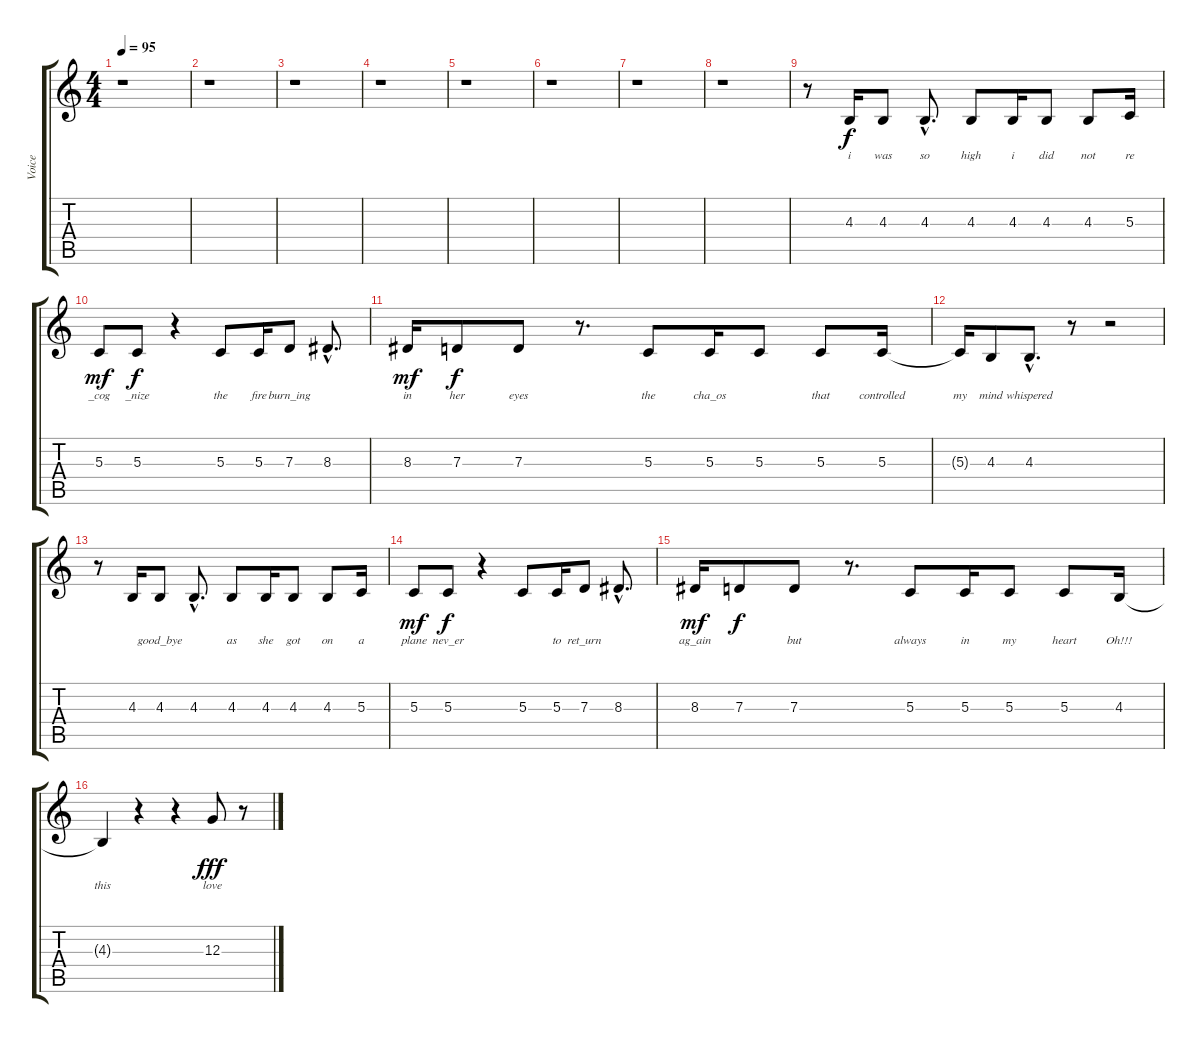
\track ("Voice" "Voice") {instrument clarinet}
\staff {score tabs}
\tuning (E4 B3 G3 D3 A2 E2) {hide}
\ts (4 4)
\tempo 95
\clef g2
\ks c
r.1{dy f instrument clarinet} |
r.1 |
r.1 |
r.1 |
r.1 |
r.1 |
r.1 |
r.1 |
r.8 4.3.16{lyrics (0 "i") lyrics (1 "") lyrics (2 "") lyrics (3 "") lyrics (4 "")} 4.3.8{lyrics (0 "was") lyrics (1 "") lyrics (2 "") lyrics (3 "") lyrics (4 "")} 4.3{hac}.8{d lyrics (0 "so") lyrics (1 "") lyrics (2 "") lyrics (3 "") lyrics (4 "")} 4.3.8{lyrics (0 "high") lyrics (1 "") lyrics (2 "") lyrics (3 "") lyrics (4 "")} 4.3.16{lyrics (0 "i") lyrics (1 "") lyrics (2 "") lyrics (3 "") lyrics (4 "")} 4.3.8{lyrics (0 "did") lyrics (1 "") lyrics (2 "") lyrics (3 "") lyrics (4 "")} 4.3.8{lyrics (0 "not") lyrics (1 "") lyrics (2 "") lyrics (3 "") lyrics (4 "")} 5.3.16{lyrics (0 "re") lyrics (1 "") lyrics (2 "") lyrics (3 "") lyrics (4 "")} |
5.3.8{lyrics (0 "_cog") lyrics (1 "") lyrics (2 "") lyrics (3 "") lyrics (4 "") dy mf} 5.3.8{lyrics (0 "_nize") lyrics (1 "") lyrics (2 "") lyrics (3 "") lyrics (4 "") dy f} r.4 5.3.8{lyrics (0 "the") lyrics (1 "") lyrics (2 "") lyrics (3 "") lyrics (4 "")} 5.3.16{lyrics (0 "fire") lyrics (1 "") lyrics (2 "") lyrics (3 "") lyrics (4 "")} 7.3.8{lyrics (0 "burn_ing") lyrics (1 "") lyrics (2 "") lyrics (3 "") lyrics (4 "")} 8.3{hac}.8{d lyrics (0 "") lyrics (1 "") lyrics (2 "") lyrics (3 "") lyrics (4 "")} |
8.3.16{lyrics (0 "in") lyrics (1 "") lyrics (2 "") lyrics (3 "") lyrics (4 "") dy mf} 7.3.8{lyrics (0 "her") lyrics (1 "") lyrics (2 "") lyrics (3 "") lyrics (4 "") dy f} 7.3.8{lyrics (0 "eyes") lyrics (1 "") lyrics (2 "") lyrics (3 "") lyrics (4 "")} r.8{d} 5.3.8{lyrics (0 "the") lyrics (1 "") lyrics (2 "") lyrics (3 "") lyrics (4 "")} 5.3.16{lyrics (0 "cha_os") lyrics (1 "") lyrics (2 "") lyrics (3 "") lyrics (4 "")} 5.3.8{lyrics (0 "") lyrics (1 "") lyrics (2 "") lyrics (3 "") lyrics (4 "")} 5.3.8{lyrics (0 "that") lyrics (1 "") lyrics (2 "") lyrics (3 "") lyrics (4 "")} 5.3.16{lyrics (0 "controlled") lyrics (1 "") lyrics (2 "") lyrics (3 "") lyrics (4 "")} |
5.3{t}.16{lyrics (0 "my") lyrics (1 "") lyrics (2 "") lyrics (3 "") lyrics (4 "")} 4.3.8{lyrics (0 "mind") lyrics (1 "") lyrics (2 "") lyrics (3 "") lyrics (4 "")} 4.3{hac}.8{d lyrics (0 "whispered") lyrics (1 "") lyrics (2 "") lyrics (3 "") lyrics (4 "")} r.8 r.2 |
r.8 4.3.16{lyrics (0 "") lyrics (1 "") lyrics (2 "") lyrics (3 "") lyrics (4 "")} 4.3.8{lyrics (0 "good_bye") lyrics (1 "") lyrics (2 "") lyrics (3 "") lyrics (4 "")} 4.3{hac}.8{d lyrics (0 "") lyrics (1 "") lyrics (2 "") lyrics (3 "") lyrics (4 "")} 4.3.8{lyrics (0 "as") lyrics (1 "") lyrics (2 "") lyrics (3 "") lyrics (4 "")} 4.3.16{lyrics (0 "she") lyrics (1 "") lyrics (2 "") lyrics (3 "") lyrics (4 "")} 4.3.8{lyrics (0 "got") lyrics (1 "") lyrics (2 "") lyrics (3 "") lyrics (4 "")} 4.3.8{lyrics (0 "on") lyrics (1 "") lyrics (2 "") lyrics (3 "") lyrics (4 "")} 5.3.16{lyrics (0 "a") lyrics (1 "") lyrics (2 "") lyrics (3 "") lyrics (4 "")} |
5.3.8{lyrics (0 "plane") lyrics (1 "") lyrics (2 "") lyrics (3 "") lyrics (4 "") dy mf} 5.3.8{lyrics (0 "nev_er") lyrics (1 "") lyrics (2 "") lyrics (3 "") lyrics (4 "") dy f} r.4 5.3.8{lyrics (0 "") lyrics (1 "") lyrics (2 "") lyrics (3 "") lyrics (4 "")} 5.3.16{lyrics (0 "to") lyrics (1 "") lyrics (2 "") lyrics (3 "") lyrics (4 "")} 7.3.8{lyrics (0 "ret_urn") lyrics (1 "") lyrics (2 "") lyrics (3 "") lyrics (4 "")} 8.3{hac}.8{d lyrics (0 "") lyrics (1 "") lyrics (2 "") lyrics (3 "") lyrics (4 "")} |
8.3.16{lyrics (0 "ag_ain") lyrics (1 "") lyrics (2 "") lyrics (3 "") lyrics (4 "") dy mf} 7.3.8{lyrics (0 "") lyrics (1 "") lyrics (2 "") lyrics (3 "") lyrics (4 "") dy f} 7.3.8{lyrics (0 "but") lyrics (1 "") lyrics (2 "") lyrics (3 "") lyrics (4 "")} r.8{d} 5.3.8{lyrics (0 "always") lyrics (1 "") lyrics (2 "") lyrics (3 "") lyrics (4 "")} 5.3.16{lyrics (0 "in") lyrics (1 "") lyrics (2 "") lyrics (3 "") lyrics (4 "")} 5.3.8{lyrics (0 "my") lyrics (1 "") lyrics (2 "") lyrics (3 "") lyrics (4 "")} 5.3.8{lyrics (0 "heart") lyrics (1 "") lyrics (2 "") lyrics (3 "") lyrics (4 "")} 4.3.16{lyrics (0 "Oh!!!") lyrics (1 "") lyrics (2 "") lyrics (3 "") lyrics (4 "")} |
4.3{t}.4{lyrics (0 "this") lyrics (1 "") lyrics (2 "") lyrics (3 "") lyrics (4 "")} r.4 r.4 12.3.8{lyrics (0 "love") lyrics (1 "") lyrics (2 "") lyrics (3 "") lyrics (4 "") dy fff} r.8
